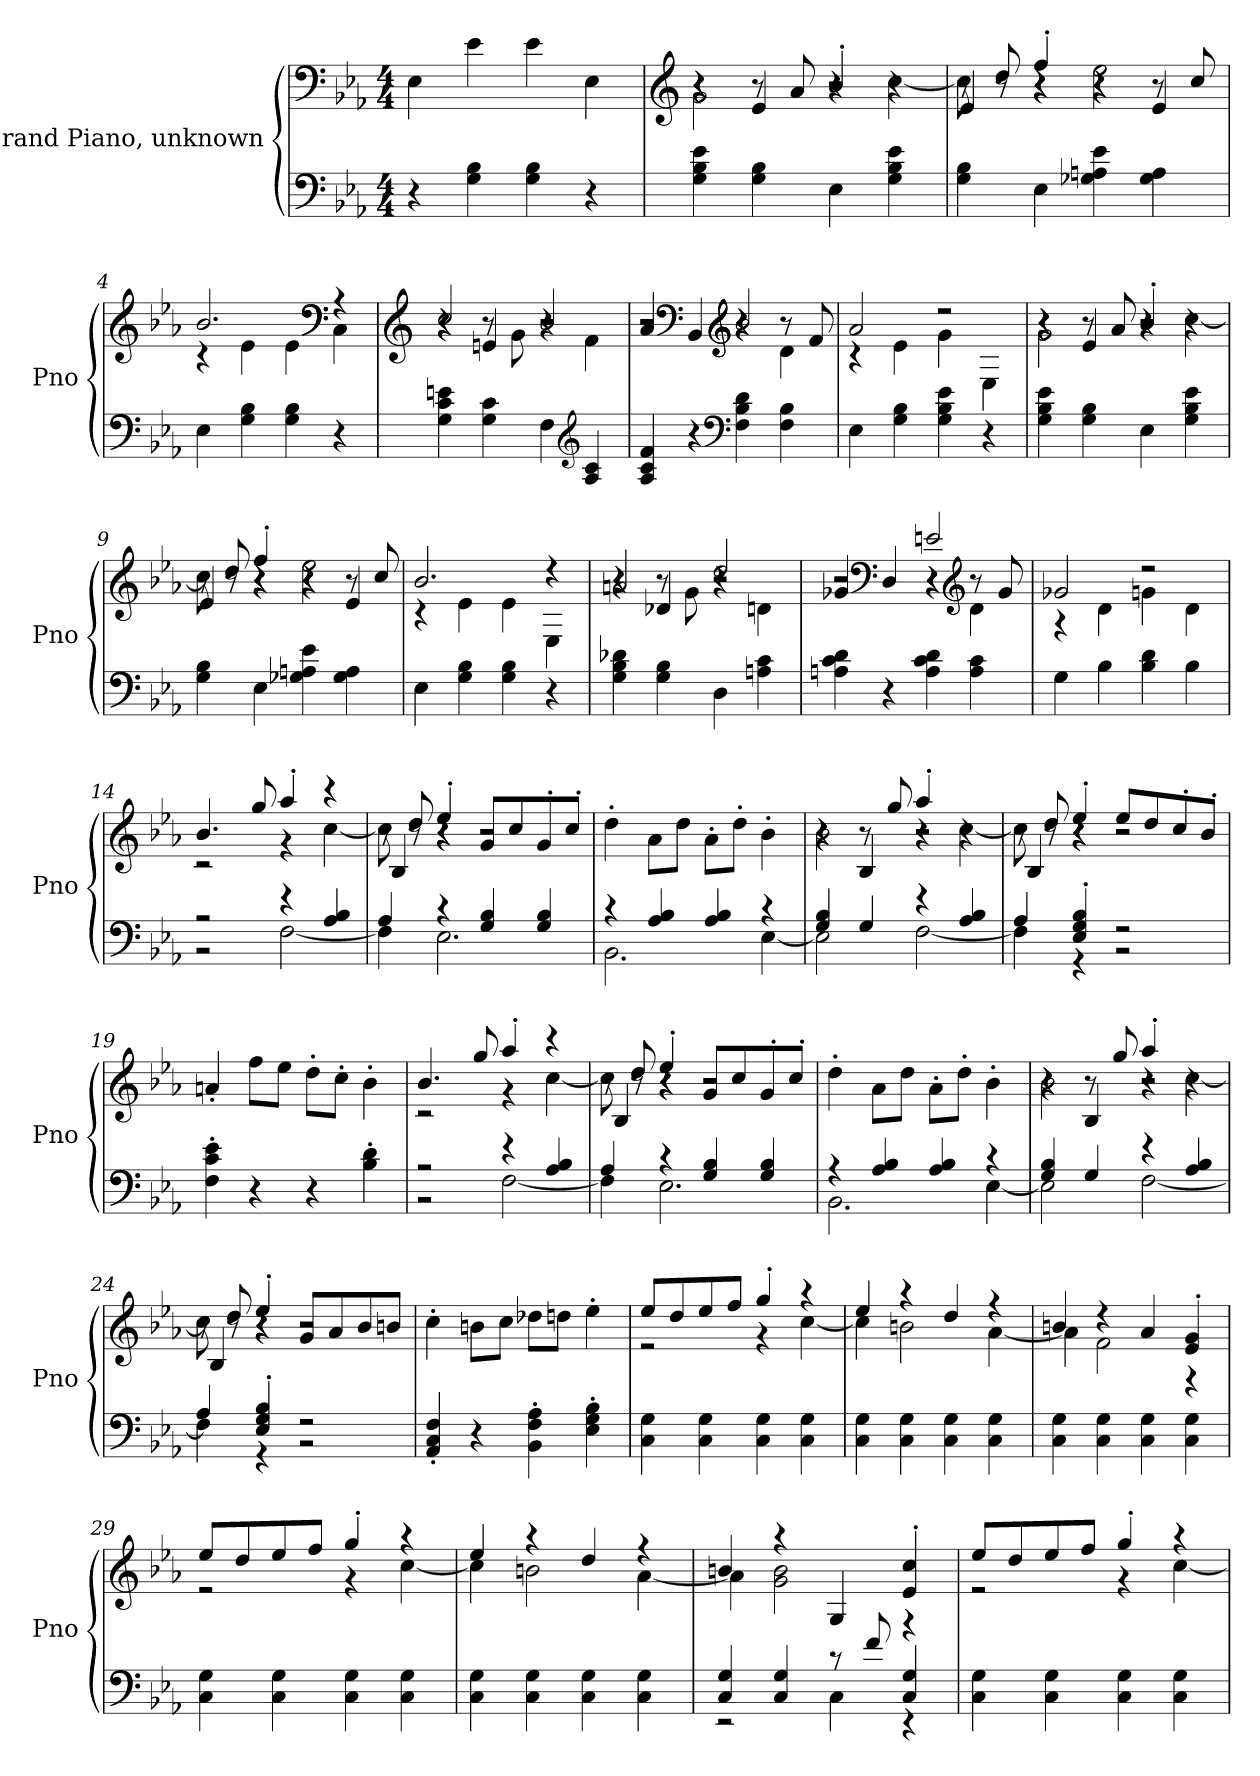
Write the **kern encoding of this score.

**kern	**kern
*part1	*part1
*staff2	*staff1
*I"Grand Piano, unknown	*
*I'Pno	*
*clefF4	*clefF4
*k[b-e-a-]	*k[b-e-a-]
*M4/4	*M4/4
*MM120	*MM120
=1	=1
4r	4E-\
4G\ 4B-\	4e-\
4G\ 4B-\	4e-\
4r	4E-\
=2	=2
*	*clefG2
*	*^
*	*	*^
4G\ 4B-\ 4e-\	4r	2g\	4r
4G\ 4B-\	8r	.	4e-/
.	8a-/	.	.
4E-\	4b-'/	4r	2r
4G\ 4B-\ 4e-\	4r	[4cc\	.
=3	=3	=3	=3
4G\ 4B-\	8r	8cc\]	4e-/
.	8dd/	8r	.
4E-\	4ff'/	4r	4r
4G-X\ 4An\ 4e-\	4r	2ee-\	4r
4G-\ 4A\	8r	.	4e-/
.	8cc/	.	.
*	*	*v	*v
=4	=4	=4
4E-\	2.b-/	4r
4G\ 4B-\	.	4e-\
4G\ 4B-\	.	4e-\
*	*clefF4	*
4r	4r	4C\
*	*v	*v
=5	=5
*	*clefG2
*	*^
*	*	*^
4G\ 4c\ 4en\	2cc/	4r	4r
4G\ 4c\	.	8r	4en/
.	.	8g\	.
4F\	2b-/	4r	2r
*clefG2	*	*	*
4A-/ 4c/	.	4f\	.
!!LO:LB:g=z	!!	!!
=6	=6	=6	=6
4A-/ 4c/ 4f/	2r	2r	4a-/
*	*clefF4	*	*
4r	.	.	4BB-/
*clefF4	*clefG2	*	*
4F\ 4B-\ 4d\	2b-/	4r	4r
4F\ 4B-\	.	4d\	8r
.	.	.	8f/
*	*	*v	*v
=7	=7	=7
4E-\	2a-/	4r
4G\ 4B-\	.	4e-\
4G\ 4B-\ 4e-\	2r	4g\
4r	.	4E-\
=8	=8	=8
*	*	*^
4G\ 4B-\ 4e-\	4r	2g\	4r
4G\ 4B-\	8r	.	4e-/
.	8a-/	.	.
4E-\	4b-'/	4r	2r
4G\ 4B-\ 4e-\	4r	[4cc\	.
=9	=9	=9	=9
4G\ 4B-\	8r	8cc\]	4e-/
.	8dd/	8r	.
4E-\	4ff'/	4r	4r
4G-X\ 4An\ 4e-\	4r	2ee-\	4r
4G-\ 4A\	8r	.	4e-/
.	8cc/	.	.
*	*	*v	*v
=10	=10	=10
4E-\	2.b-/	4r
4G\ 4B-\	.	4e-\
4G\ 4B-\	.	4e-\
4r	4r	4E-\
!!LO:LB:g=z
=11	=11	=11
*	*	*^
4G\ 4B-\ 4d-X\	2an/	4r	4r
4G\ 4B-\	.	8r	4d-X/
.	.	8g\	.
4D\	2dd/	4r	2r
4An\ 4c\	.	4dn\	.
=12	=12	=12	=12
4An\ 4c\ 4d\	2r	2r	4g-X/
*	*clefF4	*	*
4r	.	.	4D/
4A\ 4c\ 4d\	2en/	4r	4r
*	*clefG2	*	*
4A\ 4c\	.	4d\	8r
.	.	.	8g-/
*	*	*v	*v
=13	=13	=13
4G\	2g-X/	4r
4B-\	.	4d\
4B-\ 4d\	2r	4gn\
4B-\	.	4d\
=14	=14	=14
*^	*	*
2r	2r	4.b-/	2r
.	.	8gg/	.
4r	[2F\	4aa-'/	4r
4A-/ 4B-/	.	4r	[4cc\
=15	=15	=15	=15
*	*	*	*^
4A-/	4F\]	8r	8cc\]	4B-/
.	.	8dd/	8r	.
4r	2.E-\	4ee-'/	4r	4r
4G/ 4B-/	.	8g/L	2r	2r
.	.	8cc/	.	.
4G/ 4B-/	.	8g'/	.	.
.	.	8cc'/J	.	.
*	*	*v	*v	*v
!!LO:LB:g=z
=16	=16	=16
4r	2.BB-\	4dd'\
4A-/ 4B-/	.	8a-\L
.	.	8dd\J
4A-/ 4B-/	.	8a-'\L
.	.	8dd'\J
4r	[4E-\	4b-'\
=17	=17	=17
*	*	*^
*	*	*	*^
4G/ 4B-/	2E-\]	4r	2b-\	4r
4G/	.	8r	.	4B-/
.	.	8gg/	.	.
4r	[2F\	4aa-'/	4r	2r
4A-/ 4B-/	.	4r	[4cc\	.
=18	=18	=18	=18	=18
4A-/	4F\]	8r	8cc\]	4B-/
.	.	8dd/	8r	.
4E-/' 4G/' 4B-/'	4r	4ee-'/	4r	4r
2r	2r	8ee-/L	2r	2r
.	.	8dd/	.	.
.	.	8cc'/	.	.
.	.	8b-'/J	.	.
*v	*v	*	*	*
*	*v	*v	*v
=19	=19
4F\' 4c\' 4e-\'	4an'/
4r	8ff\L
.	8ee-\J
4r	8dd'\L
.	8cc'\J
4B-\' 4d\'	4b-'\
=20	=20
*^	*^
2r	2r	4.b-/	2r
.	.	8gg/	.
4r	[2F\	4aa-'/	4r
4A-/ 4B-/	.	4r	[4cc\
!!LO:LB:g=z
=21	=21	=21	=21
*	*	*	*^
4A-/	4F\]	8r	8cc\]	4B-/
.	.	8dd/	8r	.
4r	2.E-\	4ee-'/	4r	4r
4G/ 4B-/	.	8g/L	2r	2r
.	.	8cc/	.	.
4G/ 4B-/	.	8g'/	.	.
.	.	8cc'/J	.	.
*	*	*v	*v	*v
=22	=22	=22
4r	2.BB-\	4dd'\
4A-/ 4B-/	.	8a-\L
.	.	8dd\J
4A-/ 4B-/	.	8a-'\L
.	.	8dd'\J
4r	[4E-\	4b-'\
=23	=23	=23
*	*	*^
*	*	*	*^
4G/ 4B-/	2E-\]	4r	2b-\	4r
4G/	.	8r	.	4B-/
.	.	8gg/	.	.
4r	[2F\	4aa-'/	4r	2r
4A-/ 4B-/	.	4r	[4cc\	.
=24	=24	=24	=24	=24
4A-/	4F\]	8r	8cc\]	4B-/
.	.	8dd/	8r	.
4E-/' 4G/' 4B-/'	4r	4ee-'/	4r	4r
2r	2r	8g/L	2r	2r
.	.	8a-/	.	.
.	.	8b-/	.	.
.	.	8bn/J	.	.
*v	*v	*	*	*
*	*v	*v	*v
=25	=25
4AA-/' 4C/' 4F/'	4cc'\
4r	8bn\L
.	8cc\J
4BB-\' 4F\' 4A-\'	8dd-X\L
.	8ddn\J
4E-\' 4G\' 4B-\'	4ee-'\
!!LO:LB:g=z
=26	=26
*	*^
4C\ 4G\	8ee-/L	2r
.	8dd/	.
4C\ 4G\	8ee-/	.
.	8ff/J	.
4C\ 4G\	4gg'/	4r
4C\ 4G\	4r	[4cc\
=27	=27	=27
4C\ 4G\	4ee-/	4cc\]
4C\ 4G\	4r	2bn\
4C\ 4G\	4dd/	.
4C\ 4G\	4r	[4a-\
=28	=28	=28
4C\ 4G\	4bn/	4a-\]
4C\ 4G\	4r	2f\
4C\ 4G\	4a-/	.
4C\ 4G\	4e-/' 4g/'	4r
=29	=29	=29
4C\ 4G\	8ee-/L	2r
.	8dd/	.
4C\ 4G\	8ee-/	.
.	8ff/J	.
4C\ 4G\	4gg'/	4r
4C\ 4G\	4r	[4cc\
=30	=30	=30
4C\ 4G\	4ee-/	4cc\]
4C\ 4G\	4r	2bn\
4C\ 4G\	4dd/	.
4C\ 4G\	4r	[4a-\
=31	=31	=31
*^	*	*
4C/ 4G/	2r	4bn/	4a-\]
4C/ 4G/	.	4r	2g\ 2b\
8r	4C\	4G/	.
8f/	.	.	.
4C/ 4G/	4r	4e-/' 4cc/'	4r
*v	*v	*	*
=32	=32	=32
4C\ 4G\	8ee-/L	2r
.	8dd/	.
4C\ 4G\	8ee-/	.
.	8ff/J	.
4C\ 4G\	4gg'/	4r
4C\ 4G\	4r	[4cc\
*	*v	*v
=	=
*-	*-
